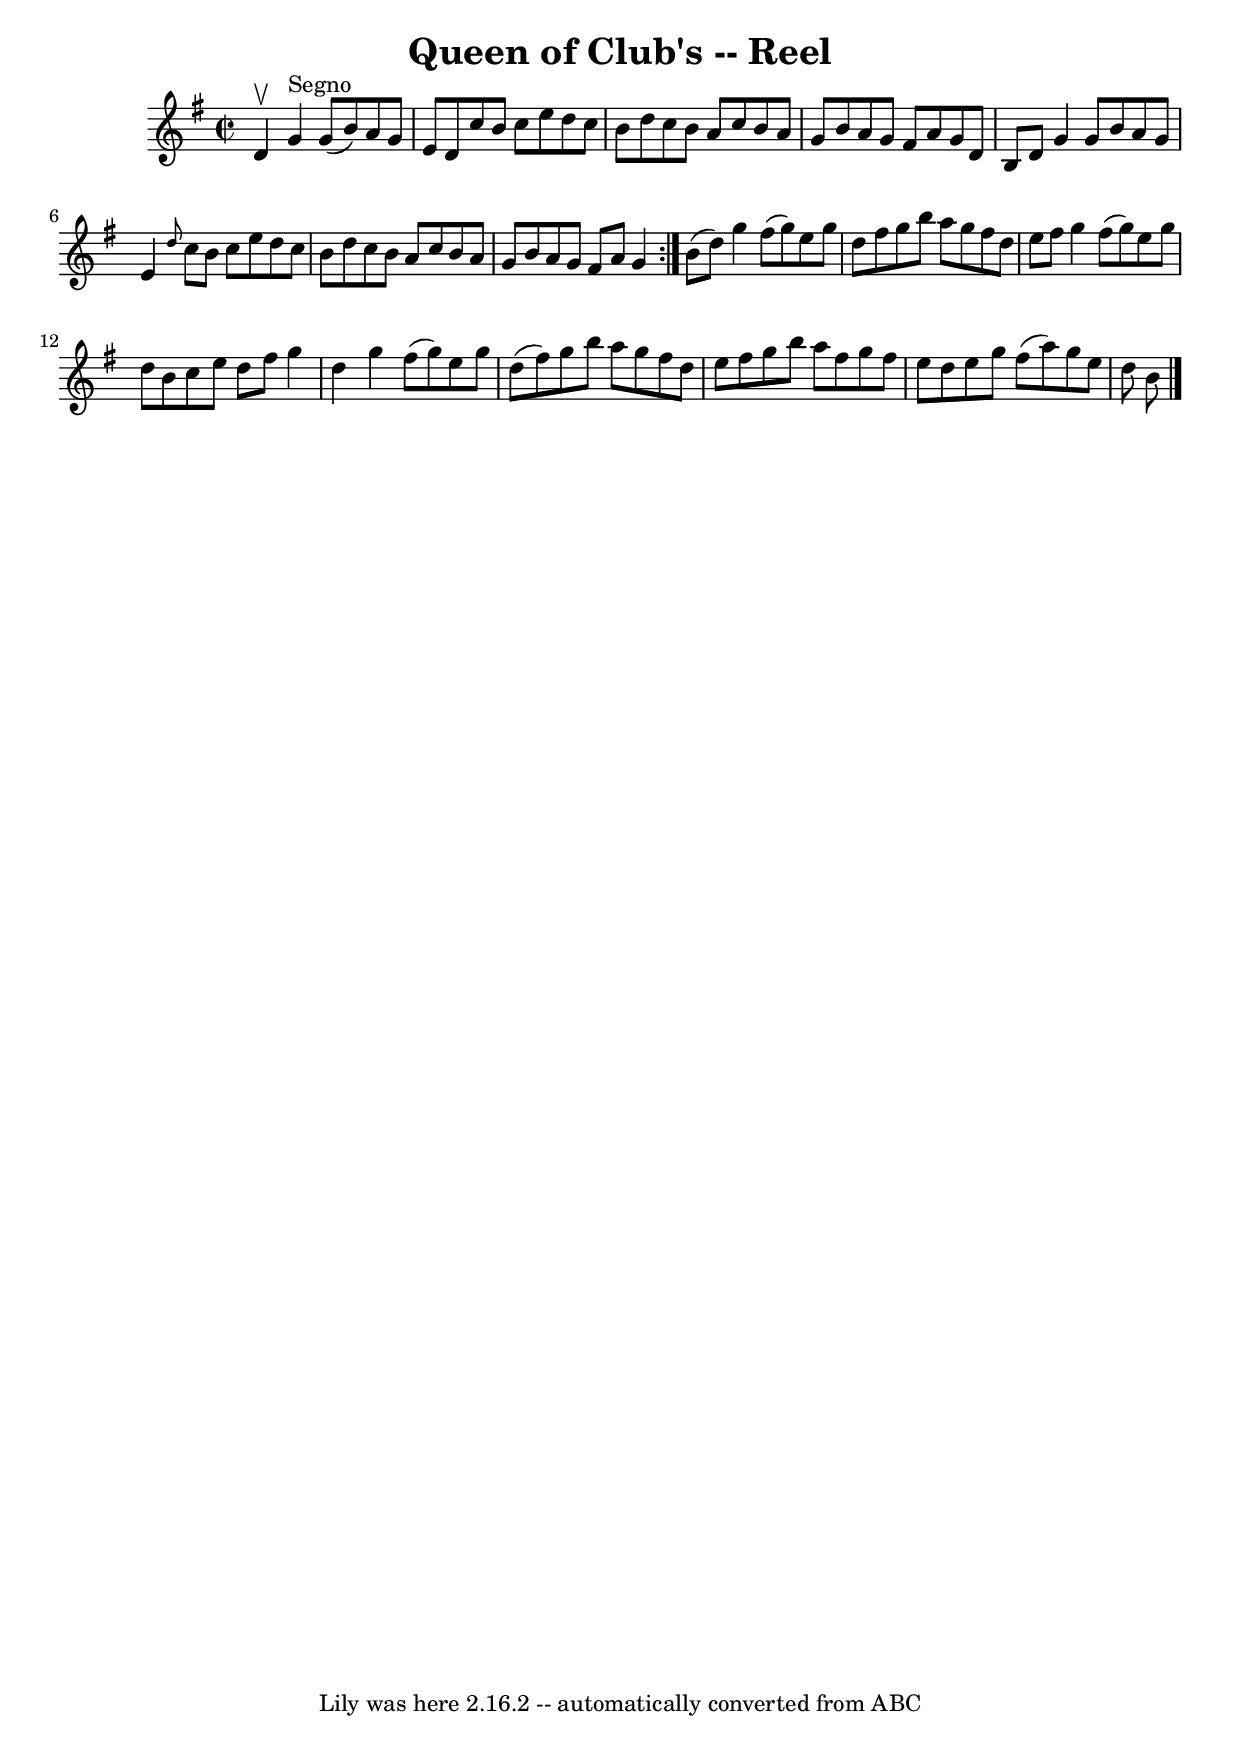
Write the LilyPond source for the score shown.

\version "2.7.40"
\include "Mammoth.ily"
\header {
	%% book = "Ryan's Mammoth Collection"
	crossRefNumber = "1"
	footnotes = "\\\\225"
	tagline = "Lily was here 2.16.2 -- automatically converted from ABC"
	title = "Queen of Club's -- Reel"
}
voicedefault =  {
\set Score.defaultBarType = "empty"

\repeat volta 2 {
\override Staff.TimeSignature #'style = #'C
 \time 2/2 \key g \major d'4^\upbow   |
 g'4^"Segno" g'8 (
b'8) a'8 g'8 e'8 d'8    |
 c''8 b'8 c''8 e''8    
d''8 c''8 b'8 d''8    |
 c''8 b'8 a'8 c''8 b'8    
a'8 g'8 b'8    |
 a'8 g'8 fis'8 a'8 g'8 d'8 b8  
 d'8    |
 g'4 g'8 b'8 a'8 g'8 e'4    |
 
\grace { d''8  } c''8 b'8 c''8 e''8 d''8 c''8 b'8    
d''8    |
 c''8 b'8 a'8 c''8 b'8 a'8 g'8 b'8    
|
 a'8 g'8 fis'8 a'8 g'4  } b'8 (d''8) |
   
 g''4 fis''8 (g''8) e''8 g''8 d''8 fis''8    |
   
g''8 b''8 a''8 g''8 fis''8 d''8 e''8 fis''8    |
   
g''4 fis''8 (g''8) e''8 g''8 d''8 b'8    |
 c''8    
e''8 d''8 fis''8 g''4 d''4    |
 g''4 fis''8 (g''8  
-) e''8 g''8 d''8 (fis''8)   |
 g''8 b''8 a''8    
g''8 fis''8 d''8 e''8 fis''8    |
 g''8 b''8 a''8    
fis''8 g''8 fis''8 e''8 d''8    |
 e''8 g''8 fis''8 (
 a''8) g''8 e''8 d''8 b'8      \bar "|."   
}

\score{
    <<

	\context Staff="default"
	{
	    \voicedefault 
	}

    >>
	\layout {
	}
	\midi {}
}
